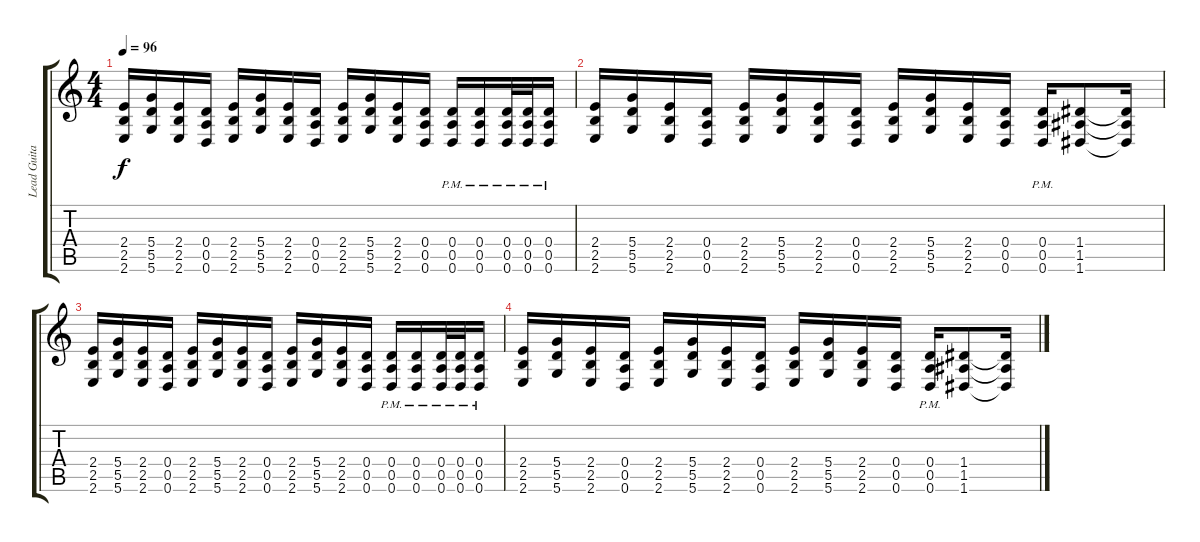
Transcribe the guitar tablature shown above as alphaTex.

\track ("Lead Guitar" "Lead Guita") {instrument distortionguitar}
\staff {score tabs}
\tuning (E4 B3 G3 D3 A2 D2) {hide}
\ts (4 4)
\tempo 96
\clef g2
\ks c
(2.4 2.5 2.6).16{dy f} (5.4 5.5 5.6).16 (2.4 2.5 2.6).16 (0.4 0.5 0.6).16 (2.4 2.5 2.6).16 (5.4 5.5 5.6).16 (2.4 2.5 2.6).16 (0.4 0.5 0.6).16 (2.4 2.5 2.6).16 (5.4 5.5 5.6).16 (2.4 2.5 2.6).16 (0.4 0.5 0.6).16 (0.4{pm} 0.5{pm} 0.6{pm}).16 (0.4{pm} 0.5{pm} 0.6{pm}).16 (0.4{pm} 0.5{pm} 0.6{pm}).32 (0.4{pm} 0.5{pm} 0.6{pm}).32 (0.4{pm} 0.5{pm} 0.6{pm}).16 |
(2.4 2.5 2.6).16 (5.4 5.5 5.6).16 (2.4 2.5 2.6).16 (0.4 0.5 0.6).16 (2.4 2.5 2.6).16 (5.4 5.5 5.6).16 (2.4 2.5 2.6).16 (0.4 0.5 0.6).16 (2.4 2.5 2.6).16 (5.4 5.5 5.6).16 (2.4 2.5 2.6).16 (0.4 0.5 0.6).16 (0.4{pm} 0.5{pm} 0.6{pm}).16 (1.4 1.5 1.6).8 (1.4{t} 1.5{t} 1.6{t}).16 |
(2.4 2.5 2.6).16 (5.4 5.5 5.6).16 (2.4 2.5 2.6).16 (0.4 0.5 0.6).16 (2.4 2.5 2.6).16 (5.4 5.5 5.6).16 (2.4 2.5 2.6).16 (0.4 0.5 0.6).16 (2.4 2.5 2.6).16 (5.4 5.5 5.6).16 (2.4 2.5 2.6).16 (0.4 0.5 0.6).16 (0.4{pm} 0.5{pm} 0.6{pm}).16 (0.4{pm} 0.5{pm} 0.6{pm}).16 (0.4{pm} 0.5{pm} 0.6{pm}).32 (0.4{pm} 0.5{pm} 0.6{pm}).32 (0.4{pm} 0.5{pm} 0.6{pm}).16 |
(2.4 2.5 2.6).16 (5.4 5.5 5.6).16 (2.4 2.5 2.6).16 (0.4 0.5 0.6).16 (2.4 2.5 2.6).16 (5.4 5.5 5.6).16 (2.4 2.5 2.6).16 (0.4 0.5 0.6).16 (2.4 2.5 2.6).16 (5.4 5.5 5.6).16 (2.4 2.5 2.6).16 (0.4 0.5 0.6).16 (0.4{pm} 0.5{pm} 0.6{pm}).16 (1.4 1.5 1.6).8 (1.4{t} 1.5{t} 1.6{t}).16
